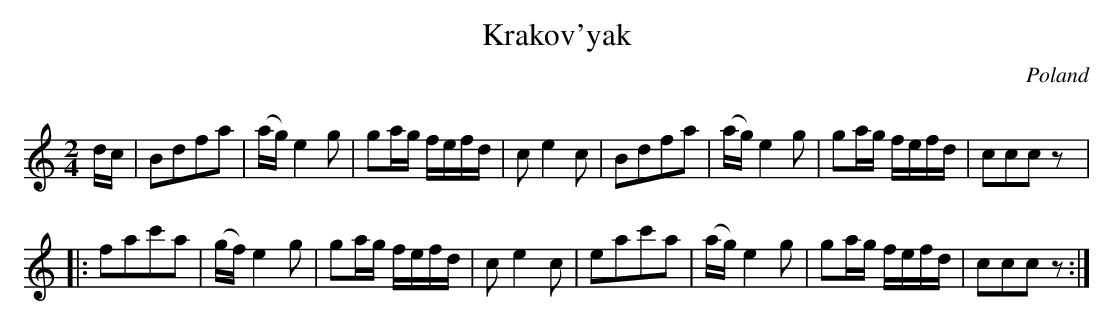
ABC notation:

X:1
T:Krakov'yak
Q:72
O:Poland
M:2/4
L:1/16
K:CMaj
dc | \
B2d2f2a2 | (ag) e4 g2 | g2ag fefd | c2 e4 c2 | \
B2d2f2a2 | (ag) e4 g2 | g2ag fefd | c2c2c2 z2 |:
f2a2c'2a2 | (gf) e4 g2 | g2ag fefd | c2 e4 c2 | \
e2a2c'2a2 | (ag) e4 g2 | g2ag fefd | c2c2c2 z2 :|
